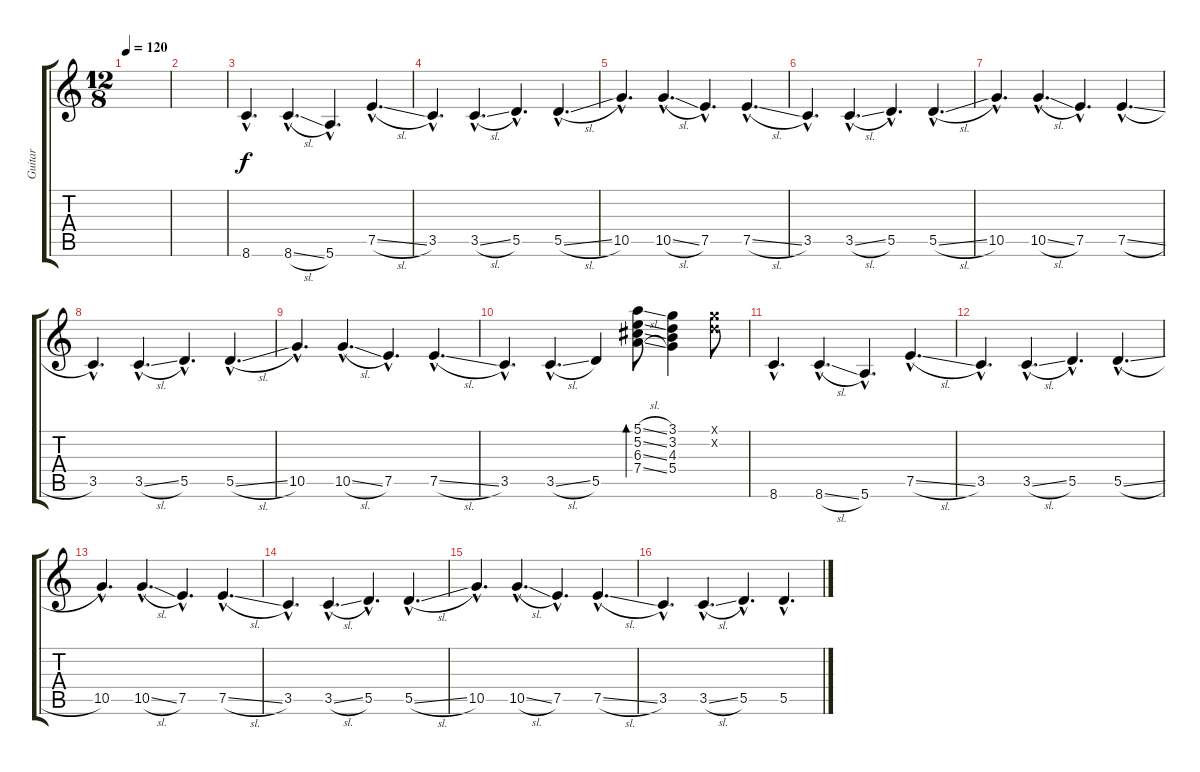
\track ("Guitar" "Guitar") {instrument electricguitarjazz}
\staff {score tabs}
\tuning (E4 B3 G3 D3 A2 E2) {hide}
\ts (12 8)
\tempo 120
\clef g2
\ks c
|
|
8.6{hac}.4{d} 8.6{sl hac}.4{d} 5.6{hac}.4{d} 7.5{sl hac}.4{d} |
3.5{hac}.4{d} 3.5{sl hac}.4{d} 5.5{hac}.4{d} 5.5{sl hac}.4{d} |
10.5{hac}.4{d} 10.5{sl hac}.4{d} 7.5{hac}.4{d} 7.5{sl hac}.4{d} |
3.5{hac}.4{d} 3.5{sl hac}.4{d} 5.5{hac}.4{d} 5.5{sl hac}.4{d} |
10.5{hac}.4{d} 10.5{sl hac}.4{d} 7.5{hac}.4{d} 7.5{sl hac}.4{d} |
3.5{hac}.4{d} 3.5{sl hac}.4{d} 5.5{hac}.4{d} 5.5{sl hac}.4{d} |
10.5{hac}.4{d} 10.5{sl hac}.4{d} 7.5{hac}.4{d} 7.5{sl hac}.4{d} |
3.5{hac}.4{d} 3.5{sl hac}.4{d} 5.5.4 (5.1{sl} 5.2{sl} 6.3{sl} 7.4{sl}).8{bd 60} (3.1 3.2 4.3 5.4).4 (3.1{x} 3.2{x}).8 |
8.6{hac}.4{d} 8.6{sl hac}.4{d} 5.6{hac}.4{d} 7.5{sl hac}.4{d} |
3.5{hac}.4{d} 3.5{sl hac}.4{d} 5.5{hac}.4{d} 5.5{sl hac}.4{d} |
10.5{hac}.4{d} 10.5{sl hac}.4{d} 7.5{hac}.4{d} 7.5{sl hac}.4{d} |
3.5{hac}.4{d} 3.5{sl hac}.4{d} 5.5{hac}.4{d} 5.5{sl hac}.4{d} |
10.5{hac}.4{d} 10.5{sl hac}.4{d} 7.5{hac}.4{d} 7.5{sl hac}.4{d} |
3.5{hac}.4{d} 3.5{sl hac}.4{d} 5.5{hac}.4{d} 5.5{sl hac}.4{d}
